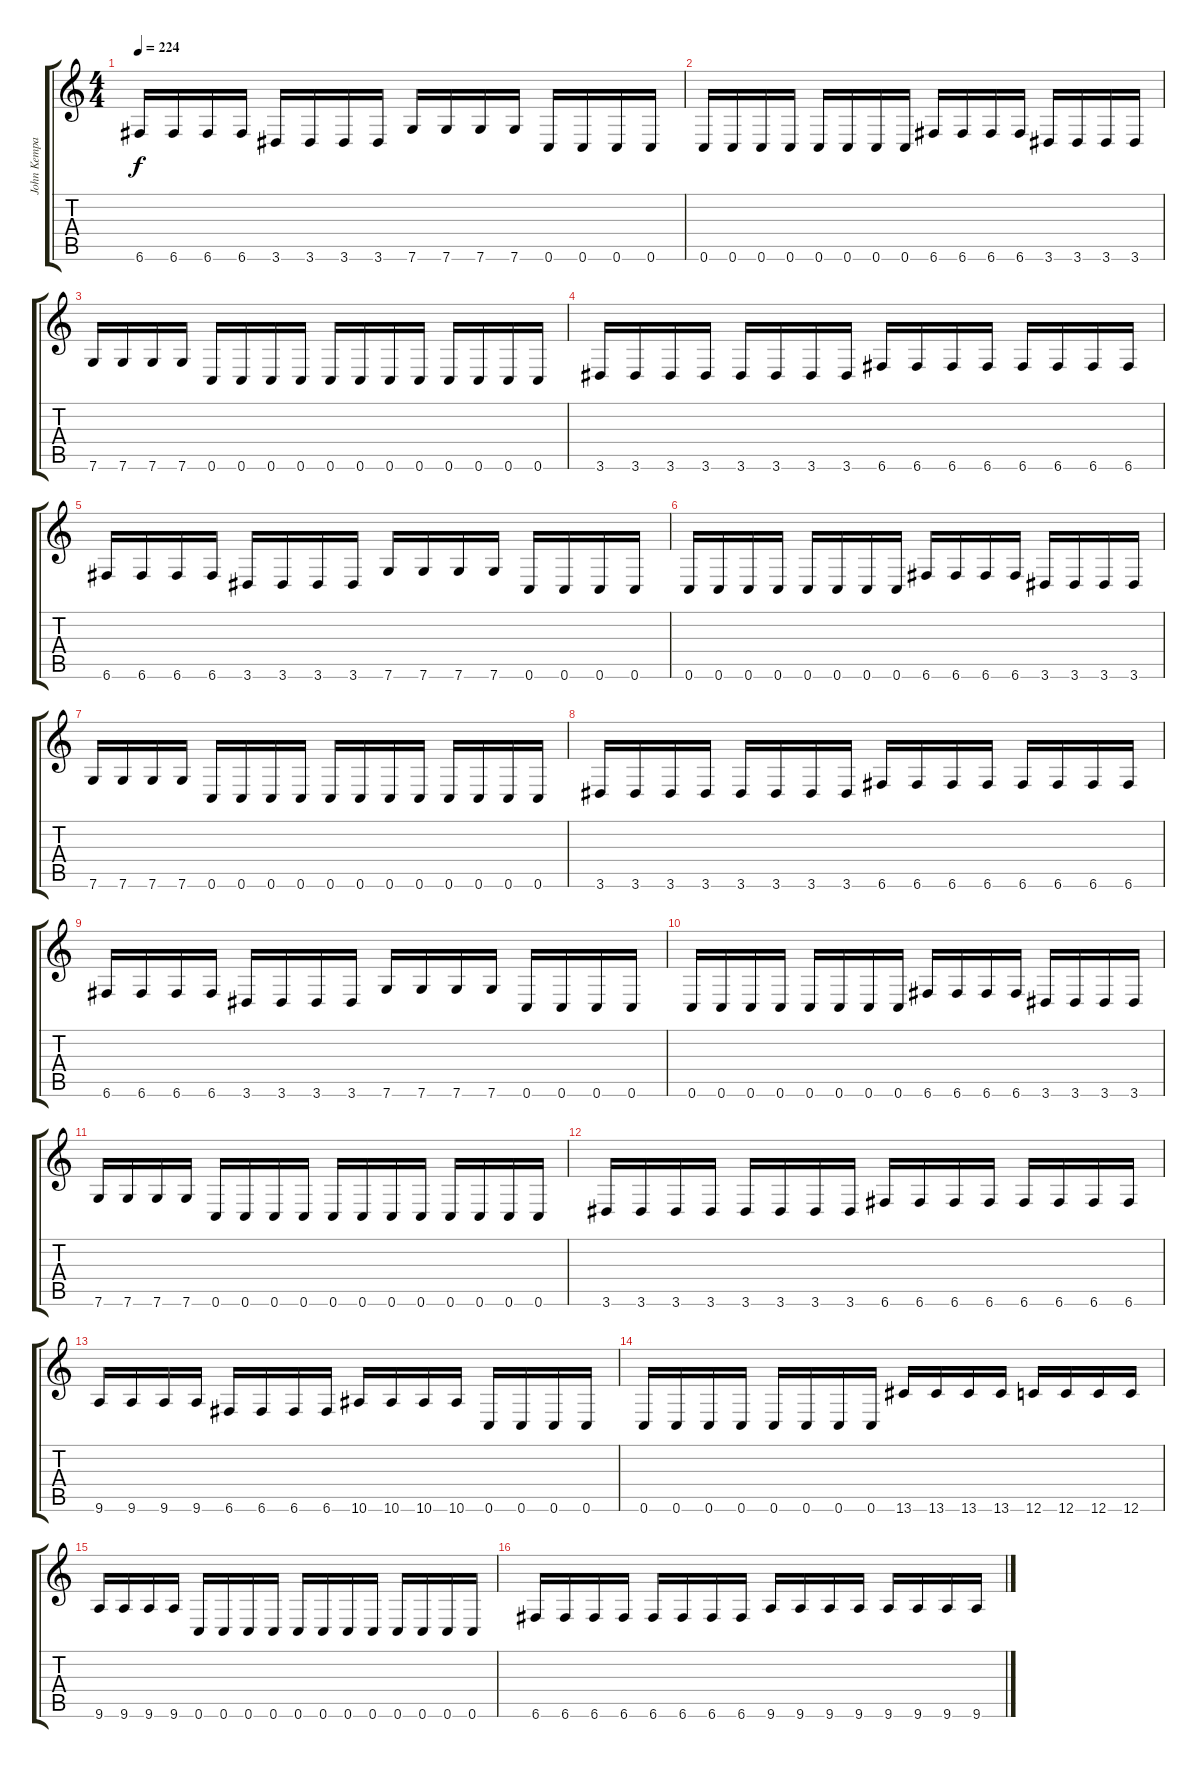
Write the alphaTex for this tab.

\track ("John Kempainen (Rhythm Guitar)" "John Kempa") {instrument distortionguitar}
\staff {score tabs}
\tuning (C4 G3 Eb3 Bb2 F2 C2) {hide}
\ts (4 4)
\tempo 224
\clef g2
\ks c
6.6.16{dy f} 6.6.16 6.6.16 6.6.16 3.6.16 3.6.16 3.6.16 3.6.16 7.6.16 7.6.16 7.6.16 7.6.16 0.6.16 0.6.16 0.6.16 0.6.16 |
0.6.16 0.6.16 0.6.16 0.6.16 0.6.16 0.6.16 0.6.16 0.6.16 6.6.16 6.6.16 6.6.16 6.6.16 3.6.16 3.6.16 3.6.16 3.6.16 |
7.6.16 7.6.16 7.6.16 7.6.16 0.6.16 0.6.16 0.6.16 0.6.16 0.6.16 0.6.16 0.6.16 0.6.16 0.6.16 0.6.16 0.6.16 0.6.16 |
3.6.16 3.6.16 3.6.16 3.6.16 3.6.16 3.6.16 3.6.16 3.6.16 6.6.16 6.6.16 6.6.16 6.6.16 6.6.16 6.6.16 6.6.16 6.6.16 |
6.6.16 6.6.16 6.6.16 6.6.16 3.6.16 3.6.16 3.6.16 3.6.16 7.6.16 7.6.16 7.6.16 7.6.16 0.6.16 0.6.16 0.6.16 0.6.16 |
0.6.16 0.6.16 0.6.16 0.6.16 0.6.16 0.6.16 0.6.16 0.6.16 6.6.16 6.6.16 6.6.16 6.6.16 3.6.16 3.6.16 3.6.16 3.6.16 |
7.6.16 7.6.16 7.6.16 7.6.16 0.6.16 0.6.16 0.6.16 0.6.16 0.6.16 0.6.16 0.6.16 0.6.16 0.6.16 0.6.16 0.6.16 0.6.16 |
3.6.16 3.6.16 3.6.16 3.6.16 3.6.16 3.6.16 3.6.16 3.6.16 6.6.16 6.6.16 6.6.16 6.6.16 6.6.16 6.6.16 6.6.16 6.6.16 |
6.6.16 6.6.16 6.6.16 6.6.16 3.6.16 3.6.16 3.6.16 3.6.16 7.6.16 7.6.16 7.6.16 7.6.16 0.6.16 0.6.16 0.6.16 0.6.16 |
0.6.16 0.6.16 0.6.16 0.6.16 0.6.16 0.6.16 0.6.16 0.6.16 6.6.16 6.6.16 6.6.16 6.6.16 3.6.16 3.6.16 3.6.16 3.6.16 |
7.6.16 7.6.16 7.6.16 7.6.16 0.6.16 0.6.16 0.6.16 0.6.16 0.6.16 0.6.16 0.6.16 0.6.16 0.6.16 0.6.16 0.6.16 0.6.16 |
3.6.16 3.6.16 3.6.16 3.6.16 3.6.16 3.6.16 3.6.16 3.6.16 6.6.16 6.6.16 6.6.16 6.6.16 6.6.16 6.6.16 6.6.16 6.6.16 |
9.6.16 9.6.16 9.6.16 9.6.16 6.6.16 6.6.16 6.6.16 6.6.16 10.6.16 10.6.16 10.6.16 10.6.16 0.6.16 0.6.16 0.6.16 0.6.16 |
0.6.16 0.6.16 0.6.16 0.6.16 0.6.16 0.6.16 0.6.16 0.6.16 13.6.16 13.6.16 13.6.16 13.6.16 12.6.16 12.6.16 12.6.16 12.6.16 |
9.6.16 9.6.16 9.6.16 9.6.16 0.6.16 0.6.16 0.6.16 0.6.16 0.6.16 0.6.16 0.6.16 0.6.16 0.6.16 0.6.16 0.6.16 0.6.16 |
6.6.16 6.6.16 6.6.16 6.6.16 6.6.16 6.6.16 6.6.16 6.6.16 9.6.16 9.6.16 9.6.16 9.6.16 9.6.16 9.6.16 9.6.16 9.6.16
